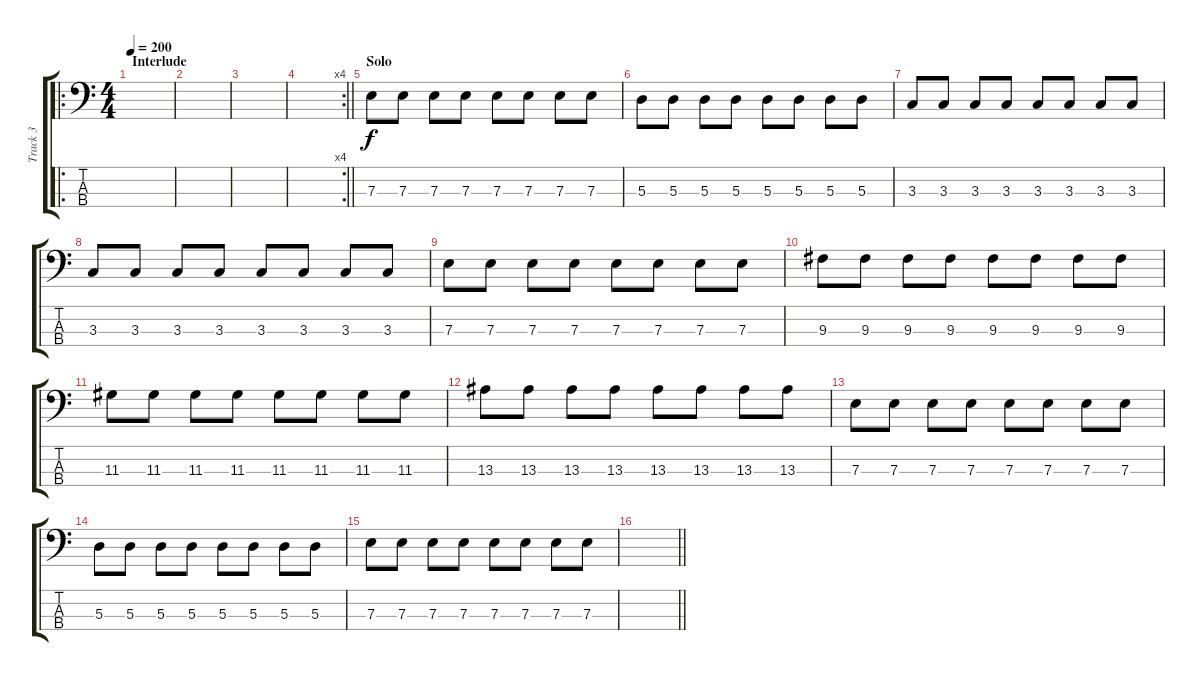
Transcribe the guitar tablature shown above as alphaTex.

\track ("Track 3" "Track 3") {instrument electricbasspick}
\staff {score tabs}
\tuning (G2 D2 A1 E1) {hide}
\ro
\ts (4 4)
\section ("" "Interlude")
\tempo 200
\clef f4
\ks c
|
|
|
\rc 4
\barLineRight lightlight
|
\section ("" "Solo")
7.3.8 7.3.8 7.3.8 7.3.8 7.3.8 7.3.8 7.3.8 7.3.8 |
5.3.8 5.3.8 5.3.8 5.3.8 5.3.8 5.3.8 5.3.8 5.3.8 |
3.3.8 3.3.8 3.3.8 3.3.8 3.3.8 3.3.8 3.3.8 3.3.8 |
3.3.8 3.3.8 3.3.8 3.3.8 3.3.8 3.3.8 3.3.8 3.3.8 |
7.3.8 7.3.8 7.3.8 7.3.8 7.3.8 7.3.8 7.3.8 7.3.8 |
9.3.8 9.3.8 9.3.8 9.3.8 9.3.8 9.3.8 9.3.8 9.3.8 |
11.3.8 11.3.8 11.3.8 11.3.8 11.3.8 11.3.8 11.3.8 11.3.8 |
13.3.8 13.3.8 13.3.8 13.3.8 13.3.8 13.3.8 13.3.8 13.3.8 |
7.3.8 7.3.8 7.3.8 7.3.8 7.3.8 7.3.8 7.3.8 7.3.8 |
5.3.8 5.3.8 5.3.8 5.3.8 5.3.8 5.3.8 5.3.8 5.3.8 |
7.3.8 7.3.8 7.3.8 7.3.8 7.3.8 7.3.8 7.3.8 7.3.8 |
\barLineRight lightlight
